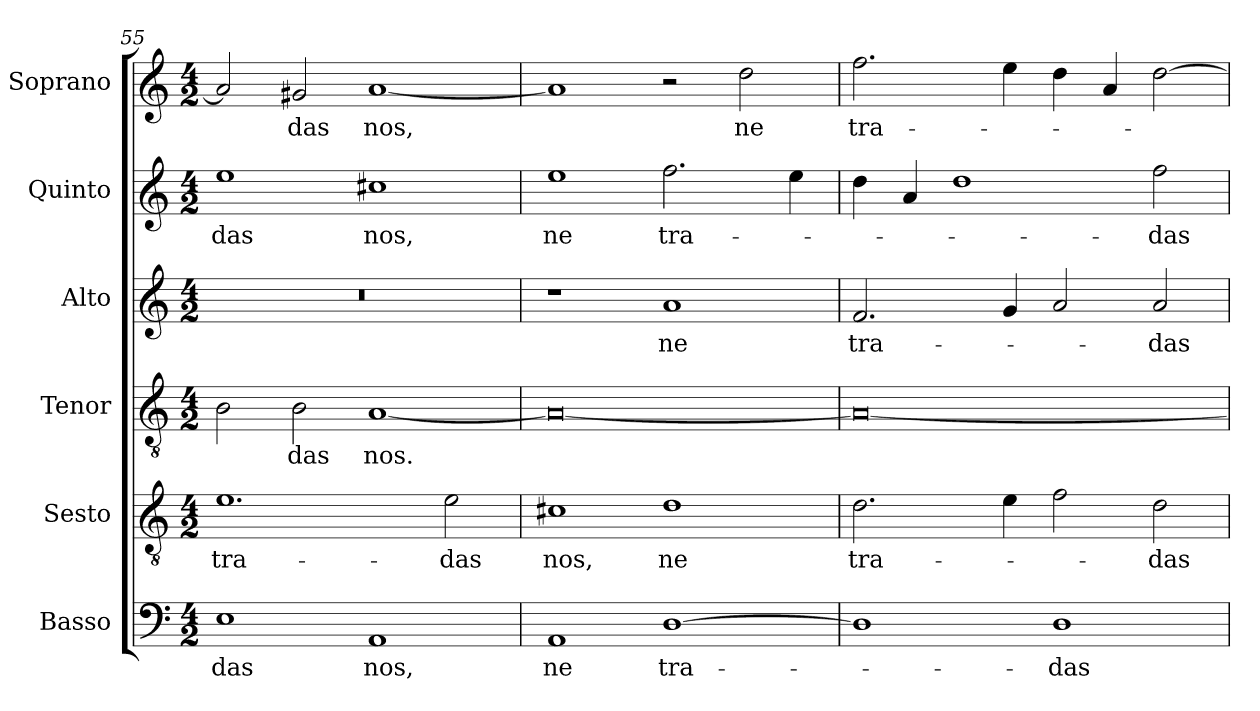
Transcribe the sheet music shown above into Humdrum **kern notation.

**kern	**text	**kern	**text	**kern	**text	**kern	**text	**kern	**text	**kern	**text
*part6	*part6	*part5	*part5	*part4	*part4	*part3	*part3	*part2	*part2	*part1	*part1
*staff6	*staff6	*staff5	*staff5	*staff4	*staff4	*staff3	*staff3	*staff2	*staff2	*staff1	*staff1
*I"Basso	*	*I"Sesto	*	*I"Tenor	*	*I"Alto	*	*I"Quinto	*	*I"Soprano	*
*I'B.	*	*I'S.	*	*I'T.	*	*I'A.	*	*I'Q.	*	*I'S.	*
*clefF4	*	*clefGv2	*	*clefGv2	*	*clefG2	*	*clefG2	*	*clefG2	*
*	*	*ITrd7c12	*	*ITrd7c12	*	*	*	*	*	*	*
*k[]	*	*k[]	*	*k[]	*	*k[]	*	*k[]	*	*k[]	*
*C:	*	*C:	*	*C:	*	*C:	*	*C:	*	*C:	*
*M4/2	*	*M4/2	*	*M4/2	*	*M4/2	*	*M4/2	*	*M4/2	*
=55	=55	=55	=55	=55	=55	=55	=55	=55	=55	=55	=55
!	!LO:LY:b:color=#000000	!	!	!	!	!	!	!	!	!	!
!	!	!	!LO:LY:b:color=#000000	!	!	!LO:N:vis=1	!	!	!	!	!
!	!	!	!	!	!	!	!	!	!LO:LY:b:color=#000000	!	!
1Ei	-das	1.Ei	tra-	2BBi\	.	0r	.	1eei	-das	2ai/]	.
!	!	!	!	!	!LO:LY:b:color=#000000	!	!	!	!	!	!
!	!	!	!	!	!	!	!	!	!	!	!LO:LY:b:color=#000000
.	.	.	.	2BBi\	-das	.	.	.	.	2g#Xi/	-das
!	!LO:LY:b:color=#000000	!	!	!	!	!	!	!	!	!	!
!	!	!	!	!	!LO:LY:b:color=#000000	!	!	!	!	!	!
!	!	!	!	!	!	!	!	!	!LO:LY:b:color=#000000	!	!
!	!	!	!	!	!	!	!	!	!	!	!LO:LY:b:color=#000000
1AAi	nos,	.	.	[1AAi	nos.	.	.	1cc#Xi	nos,	[1ai	nos,
!	!	!	!LO:LY:b:color=#000000	!	!	!	!	!	!	!	!
.	.	2Ei\	-das	.	.	.	.	.	.	.	.
=56	=56	=56	=56	=56	=56	=56	=56	=56	=56	=56	=56
!	!LO:LY:b:color=#000000	!	!	!	!	!	!	!	!	!	!
!	!	!	!LO:LY:b:color=#000000	!	!	!	!	!	!	!	!
!	!	!	!	!	!	!	!	!	!LO:LY:b:color=#000000	!	!
1AAi	ne	1C#Xi	nos,	0AAi_	.	1r	.	1eei	ne	1ai]	.
!	!LO:LY:b:color=#000000	!	!	!	!	!	!	!	!	!	!
!	!	!	!LO:LY:b:color=#000000	!	!	!	!	!	!	!	!
!	!	!	!	!	!	!	!LO:LY:b:color=#000000	!	!	!	!
!	!	!	!	!	!	!	!	!	!LO:LY:b:color=#000000	!	!
[1Di	tra-	1Di	ne	.	.	1ai	ne	2.ffi\	tra-	2r	.
!	!	!	!	!	!	!	!	!	!	!	!LO:LY:b:color=#000000
.	.	.	.	.	.	.	.	.	.	2ddi\	ne
.	.	.	.	.	.	.	.	4eei\	.	.	.
=57	=57	=57	=57	=57	=57	=57	=57	=57	=57	=57	=57
!	!	!	!LO:LY:b:color=#000000	!	!	!	!	!	!	!	!
!	!	!	!	!	!	!	!LO:LY:b:color=#000000	!	!	!	!
!	!	!	!	!	!	!	!	!	!	!	!LO:LY:b:color=#000000
1Di]	.	2.Di\	tra-	0AAi_	.	2.fi/	tra-	4ddi\	.	2.ffi\	tra-
.	.	.	.	.	.	.	.	4ai/	.	.	.
.	.	.	.	.	.	.	.	1ddi	.	.	.
.	.	4Ei\	.	.	.	4gi/	.	.	.	4eei\	.
!	!LO:LY:b:color=#000000	!	!	!	!	!	!	!	!	!	!
1Di	-das	2Fi\	.	.	.	2ai/	.	.	.	4ddi\	.
.	.	.	.	.	.	.	.	.	.	4ai/	.
!	!	!	!LO:LY:b:color=#000000	!	!	!	!	!	!	!	!
!	!	!	!	!	!	!	!LO:LY:b:color=#000000	!	!	!	!
!	!	!	!	!	!	!	!	!	!LO:LY:b:color=#000000	!	!
.	.	2Di\	-das	.	.	2ai/	-das	2ffi\	-das	[2ddi\	.
=	=	=	=	=	=	=	=	=	=	=	=
*-	*-	*-	*-	*-	*-	*-	*-	*-	*-	*-	*-
